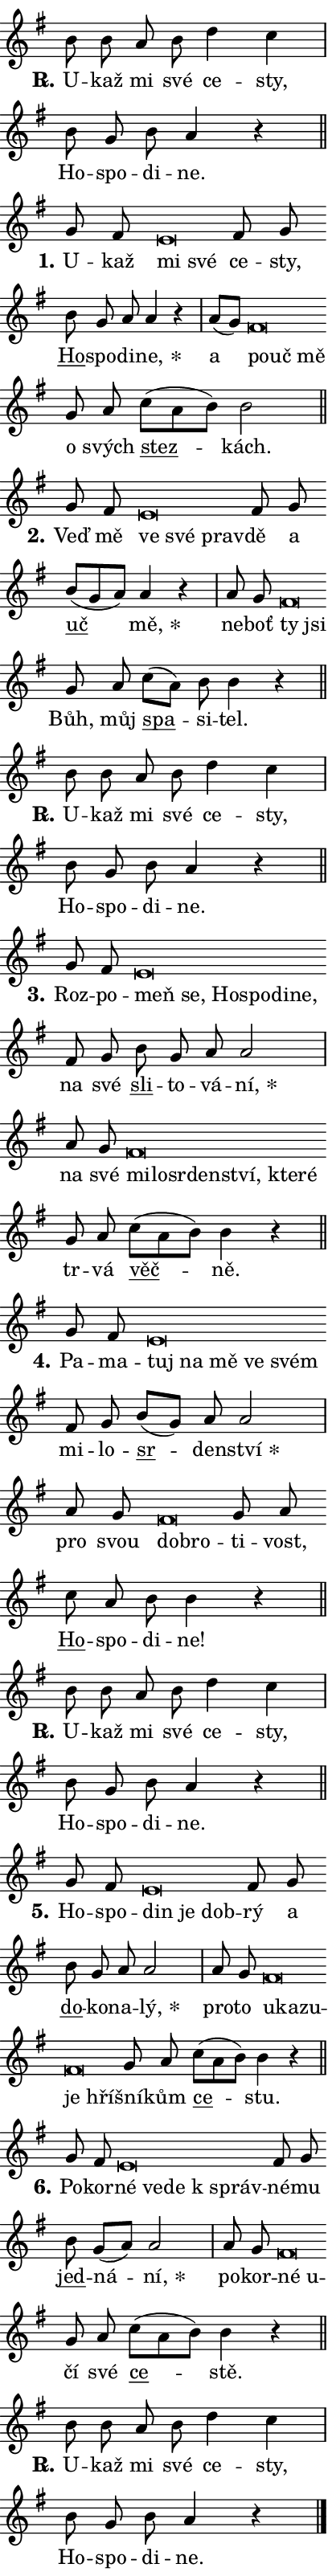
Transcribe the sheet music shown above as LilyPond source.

\version "2.24.0"
\header { tagline = "" }
\paper {
  indent = 0\cm
  top-margin = 0\cm
  right-margin = 0.13\cm % to fit lyric hyphens
  bottom-margin = 0\cm
  left-margin = 0\cm
  paper-width = 7\cm
  page-breaking = #ly:one-page-breaking
  system-system-spacing.basic-distance = #11
  score-system-spacing.basic-distance = #11
  ragged-last = ##f
}


%% Author: Thomas Morley
%% https://lists.gnu.org/archive/html/lilypond-user/2020-05/msg00002.html
#(define (line-position grob)
"Returns position of @var[grob} in current system:
   @code{'start}, if at first time-step
   @code{'end}, if at last time-step
   @code{'middle} otherwise
"
  (let* ((col (ly:item-get-column grob))
         (ln (ly:grob-object col 'left-neighbor))
         (rn (ly:grob-object col 'right-neighbor))
         (col-to-check-left (if (ly:grob? ln) ln col))
         (col-to-check-right (if (ly:grob? rn) rn col))
         (break-dir-left
           (and
             (ly:grob-property col-to-check-left 'non-musical #f)
             (ly:item-break-dir col-to-check-left)))
         (break-dir-right
           (and
             (ly:grob-property col-to-check-right 'non-musical #f)
             (ly:item-break-dir col-to-check-right))))
        (cond ((eqv? 1 break-dir-left) 'start)
              ((eqv? -1 break-dir-right) 'end)
              (else 'middle))))

#(define (tranparent-at-line-position vctor)
  (lambda (grob)
  "Relying on @code{line-position} select the relevant enry from @var{vctor}.
Used to determine transparency,"
    (case (line-position grob)
      ((end) (not (vector-ref vctor 0)))
      ((middle) (not (vector-ref vctor 1)))
      ((start) (not (vector-ref vctor 2))))))

noteHeadBreakVisibility =
#(define-music-function (break-visibility)(vector?)
"Makes @code{NoteHead}s transparent relying on @var{break-visibility}"
#{
  \override NoteHead.transparent =
    #(tranparent-at-line-position break-visibility)
#})

#(define delete-ledgers-for-transparent-note-heads
  (lambda (grob)
    "Reads whether a @code{NoteHead} is transparent.
If so this @code{NoteHead} is removed from @code{'note-heads} from
@var{grob}, which is supposed to be @code{LedgerLineSpanner}.
As a result ledgers are not printed for this @code{NoteHead}"
    (let* ((nhds-array (ly:grob-object grob 'note-heads))
           (nhds-list
             (if (ly:grob-array? nhds-array)
                 (ly:grob-array->list nhds-array)
                 '()))
           ;; Relies on the transparent-property being done before
           ;; Staff.LedgerLineSpanner.after-line-breaking is executed.
           ;; This is fragile ...
           (to-keep
             (remove
               (lambda (nhd)
                 (ly:grob-property nhd 'transparent #f))
               nhds-list)))
      ;; TODO find a better method to iterate over grob-arrays, similiar
      ;; to filter/remove etc for lists
      ;; For now rebuilt from scratch
      (set! (ly:grob-object grob 'note-heads)  '())
      (for-each
        (lambda (nhd)
          (ly:pointer-group-interface::add-grob grob 'note-heads nhd))
        to-keep))))

squashNotes = {
  \override NoteHead.X-extent = #'(-0.2 . 0.2)
  \override NoteHead.Y-extent = #'(-0.75 . 0)
  \override NoteHead.stencil =
    #(lambda (grob)
       (let ((pos (ly:grob-property grob 'staff-position)))
         (begin
           (if (< pos -7) (display "ERROR: Lower brevis then expected\n") (display "OK: Expected brevis position\n"))
           (if (<= pos -6) ly:text-interface::print ly:note-head::print))))
}
unSquashNotes = {
  \revert NoteHead.X-extent
  \revert NoteHead.Y-extent
  \revert NoteHead.stencil
}

hideNotes = \noteHeadBreakVisibility #begin-of-line-visible
unHideNotes = \noteHeadBreakVisibility #all-visible

% work-around for resetting accidentals
% https://lilypond.org/doc/v2.23/Documentation/notation/displaying-rhythms#unmetered-music
cadenzaMeasure = {
  \cadenzaOff
  \partial 1024 s1024
  \cadenzaOn
}

#(define-markup-command (accent layout props text) (markup?)
  "Underline accented syllable"
  (interpret-markup layout props
    #{\markup \override #'(offset . 4.3) \underline { #text }#}))

responsum = \markup \concat {
  "R" \hspace #-1.05 \path #0.1 #'((moveto 0 0.07) (lineto 0.9 0.8)) \hspace #0.05 "."
}

spaceSize = #0.6828661417322834 % exact space size for TeX Gyre Schola

\layout {
  \context {
    \Staff
    \remove "Time_signature_engraver"
    \override LedgerLineSpanner.after-line-breaking = #delete-ledgers-for-transparent-note-heads
  }
  \context {
    \Lyrics {
      \override LyricSpace.minimum-distance = \spaceSize
      \override LyricText.font-name = #"TeX Gyre Schola"
      \override LyricText.font-size = 1
      \override StanzaNumber.font-name = #"TeX Gyre Schola Bold"
      \override StanzaNumber.font-size = 1
    }
  }
  \context {
    \Score 
    \override NoteHead.text =
      #(lambda (grob) 
        (let ((pos (ly:grob-property grob 'staff-position)))
          #{\markup {
            \combine
              \halign #-0.55 \raise #(if (= pos -6) 0 0.5) \override #'(thickness . 2) \draw-line #'(3.2 . 0)
              \musicglyph "noteheads.sM1"
          }#}))
  }
}

% magnetic-lyrics.ily
%
%   written by
%     Jean Abou Samra <jean@abou-samra.fr>
%     Werner Lemberg <wl@gnu.org>
%
%   adapted by
%     Jiri Hon <jiri.hon@gmail.com>
%
% Version 2022-Apr-15

% https://www.mail-archive.com/lilypond-user@gnu.org/msg149350.html

#(define (Left_hyphen_pointer_engraver context)
   "Collect syllable-hyphen-syllable occurrences in lyrics and store
them in properties.  This engraver only looks to the left.  For
example, if the lyrics input is @code{foo -- bar}, it does the
following.

@itemize @bullet
@item
Set the @code{text} property of the @code{LyricHyphen} grob between
@q{foo} and @q{bar} to @code{foo}.

@item
Set the @code{left-hyphen} property of the @code{LyricText} grob with
text @q{foo} to the @code{LyricHyphen} grob between @q{foo} and
@q{bar}.
@end itemize

Use this auxiliary engraver in combination with the
@code{lyric-@/text::@/apply-@/magnetic-@/offset!} hook."
   (let ((hyphen #f)
         (text #f))
     (make-engraver
      (acknowledgers
       ((lyric-syllable-interface engraver grob source-engraver)
        (set! text grob)))
      (end-acknowledgers
       ((lyric-hyphen-interface engraver grob source-engraver)
        ;(when (not (grob::has-interface grob 'lyric-space-interface))
          (set! hyphen grob)));)
      ((stop-translation-timestep engraver)
       (when (and text hyphen)
         (ly:grob-set-object! text 'left-hyphen hyphen))
       (set! text #f)
       (set! hyphen #f)))))

#(define (lyric-text::apply-magnetic-offset! grob)
   "If the space between two syllables is less than the value in
property @code{LyricText@/.details@/.squash-threshold}, move the right
syllable to the left so that it gets concatenated with the left
syllable.

Use this function as a hook for
@code{LyricText@/.after-@/line-@/breaking} if the
@code{Left_@/hyphen_@/pointer_@/engraver} is active."
   (let ((hyphen (ly:grob-object grob 'left-hyphen #f)))
     (when hyphen
       (let ((left-text (ly:spanner-bound hyphen LEFT)))
         (when (grob::has-interface left-text 'lyric-syllable-interface)
           (let* ((common (ly:grob-common-refpoint grob left-text X))
                  (this-x-ext (ly:grob-extent grob common X))
                  (left-x-ext
                   (begin
                     ;; Trigger magnetism for left-text.
                     (ly:grob-property left-text 'after-line-breaking)
                     (ly:grob-extent left-text common X)))
                  ;; `delta` is the gap width between two syllables.
                  (delta (- (interval-start this-x-ext)
                            (interval-end left-x-ext)))
                  (details (ly:grob-property grob 'details))
                  (threshold (assoc-get 'squash-threshold details 0.2)))
             (when (< delta threshold)
               (let* (;; We have to manipulate the input text so that
                      ;; ligatures crossing syllable boundaries are not
                      ;; disabled.  For languages based on the Latin
                      ;; script this is essentially a beautification.
                      ;; However, for non-Western scripts it can be a
                      ;; necessity.
                      (lt (ly:grob-property left-text 'text))
                      (rt (ly:grob-property grob 'text))
                      (is-space (grob::has-interface hyphen 'lyric-space-interface))
                      (space (if is-space " " ""))
                      (extra-delta (if is-space spaceSize 0))
                      ;; Append new syllable.
                      (ltrt-space (if (and (string? lt) (string? rt))
                                (string-append lt space rt)
                                (make-concat-markup (list lt space rt))))
                      ;; Right-align `ltrt` to the right side.
                      (ltrt-space-markup (grob-interpret-markup
                               grob
                               (make-translate-markup
                                (cons (interval-length this-x-ext) 0)
                                (make-right-align-markup ltrt-space)))))
                 (begin
                   ;; Don't print `left-text`.
                   (ly:grob-set-property! left-text 'stencil #f)
                   ;; Set text and stencil (which holds all collected
                   ;; syllables so far) and shift it to the left.
                   (ly:grob-set-property! grob 'text ltrt-space)
                   (ly:grob-set-property! grob 'stencil ltrt-space-markup)
                   (ly:grob-translate-axis! grob (- (- delta extra-delta)) X))))))))))


#(define (lyric-hyphen::displace-bounds-first grob)
   ;; Make very sure this callback isn't triggered too early.
   (let ((left (ly:spanner-bound grob LEFT))
         (right (ly:spanner-bound grob RIGHT)))
     (ly:grob-property left 'after-line-breaking)
     (ly:grob-property right 'after-line-breaking)
     (ly:lyric-hyphen::print grob)))

squashThreshold = #0.4

\layout {
  \context {
    \Lyrics
    \consists #Left_hyphen_pointer_engraver
    \override LyricText.after-line-breaking =
      #lyric-text::apply-magnetic-offset!
    \override LyricHyphen.stencil = #lyric-hyphen::displace-bounds-first
    \override LyricText.details.squash-threshold = \squashThreshold
    \override LyricHyphen.minimum-distance = 0
    \override LyricHyphen.minimum-length = \squashThreshold
  }
}

squashText = \override LyricText.details.squash-threshold = 9999
unSquashText = \override LyricText.details.squash-threshold = \squashThreshold

leftText = \override LyricText.self-alignment-X = #LEFT
unLeftText = \revert LyricText.self-alignment-X

starOffset = #(lambda (grob) 
                (let ((x_offset (ly:self-alignment-interface::aligned-on-x-parent grob)))
                  (if (= x_offset 0) 0 (+ x_offset 1.2))))

star = #(define-music-function (syllable)(string?)
"Append star separator at the end of a syllable"
#{
  \once \override LyricText.X-offset = #starOffset
  \lyricmode { \markup {
    #syllable
    \override #'((font-name . "TeX Gyre Schola Bold")) \hspace #0.2 \lower #0.65 \larger "*"
  } }
#})

starAccent = #(define-music-function (syllable)(string?)
"Append star separator at the end of a syllable and make accent"
#{
  \once \override LyricText.X-offset = #starOffset
  \lyricmode { \markup {
    \accent #syllable
    \override #'((font-name . "TeX Gyre Schola Bold")) \hspace #0.2 \lower #0.65 \larger "*"
  } }
#})

breath = #(define-music-function (syllable)(string?)
"Append breathing indicator at the end of a syllable"
#{
  \lyricmode { \markup { #syllable "+" } }
#})

optionalBreath = #(define-music-function (syllable)(string?)
"Append optional breathing indicator at the end of a syllable"
#{
  \lyricmode { \markup { #syllable "(+)" } }
#})


\score {
    <<
        \new Voice = "melody" { \cadenzaOn \key g \major \relative { b'8 b a b d4 c \cadenzaMeasure \bar "|" b8 g b a4 r \cadenzaMeasure \bar "||" \break } }
        \new Lyrics \lyricsto "melody" { \lyricmode { \set stanza = \responsum
U -- kaž mi své ce -- sty, Ho -- spo -- di -- ne. } }
    >>
    \layout {}
}

\score {
    <<
        \new Voice = "melody" { \cadenzaOn \key g \major \relative { g'8 fis \squashNotes e\breve*1/16 \hideNotes \breve*1/16 \bar "" \unHideNotes \unSquashNotes fis8 g \bar "" b g a a4 r \cadenzaMeasure \bar "|" a8[( g)] \squashNotes fis\breve*1/16 \hideNotes \breve*1/16 \breve*1/16 \bar "" \unHideNotes \unSquashNotes g8 a \bar "" c[( a b)] b2 \cadenzaMeasure \bar "||" \break } }
        \new Lyrics \lyricsto "melody" { \lyricmode { \set stanza = "1."
U -- kaž \leftText mi \squashText své \unLeftText \unSquashText ce -- sty, \markup \accent Ho -- spo -- di -- \star ne, a \leftText po -- \squashText uč mě \unLeftText \unSquashText o svých \markup \accent stez -- kách. } }
    >>
    \layout {}
}

\score {
    <<
        \new Voice = "melody" { \cadenzaOn \key g \major \relative { g'8 fis \squashNotes e\breve*1/16 \hideNotes \breve*1/16 \breve*1/16 \bar "" \unHideNotes \unSquashNotes fis8 g \bar "" b[( g a)] a4 r \cadenzaMeasure \bar "|" a8 g \squashNotes fis\breve*1/16 \hideNotes \breve*1/16 \bar "" \unHideNotes \unSquashNotes g8 a \bar "" c[( a)] b b4 r \cadenzaMeasure \bar "||" \break } }
        \new Lyrics \lyricsto "melody" { \lyricmode { \set stanza = "2."
Veď mě \leftText ve \squashText své prav -- \unLeftText \unSquashText dě a \markup \accent uč \star mě, ne -- boť \leftText ty \squashText jsi \unLeftText \unSquashText Bůh, můj \markup \accent spa -- si -- tel. } }
    >>
    \layout {}
}

\score {
    <<
        \new Voice = "melody" { \cadenzaOn \key g \major \relative { b'8 b a b d4 c \cadenzaMeasure \bar "|" b8 g b a4 r \cadenzaMeasure \bar "||" \break } }
        \new Lyrics \lyricsto "melody" { \lyricmode { \set stanza = \responsum
U -- kaž mi své ce -- sty, Ho -- spo -- di -- ne. } }
    >>
    \layout {}
}

\score {
    <<
        \new Voice = "melody" { \cadenzaOn \key g \major \relative { g'8 fis \squashNotes e\breve*1/16 \hideNotes \breve*1/16 \bar "" \breve*1/16 \bar "" \breve*1/16 \bar "" \breve*1/16 \breve*1/16 \bar "" \unHideNotes \unSquashNotes fis8 g \bar "" b g a a2 \cadenzaMeasure \bar "|" a8 g \squashNotes fis\breve*1/16 \hideNotes \breve*1/16 \bar "" \breve*1/16 \bar "" \breve*1/16 \bar "" \breve*1/16 \bar "" \breve*1/16 \breve*1/16 \bar "" \unHideNotes \unSquashNotes g8 a \bar "" c[( a b)] b4 r \cadenzaMeasure \bar "||" \break } }
        \new Lyrics \lyricsto "melody" { \lyricmode { \set stanza = "3."
Roz -- po -- \leftText meň \squashText se, Ho -- spo -- di -- ne, \unLeftText \unSquashText na své \markup \accent sli -- to -- vá -- \star ní, na své \leftText mi -- \squashText lo -- sr -- den -- ství, kte -- ré \unLeftText \unSquashText tr -- vá \markup \accent věč -- ně. } }
    >>
    \layout {}
}

\score {
    <<
        \new Voice = "melody" { \cadenzaOn \key g \major \relative { g'8 fis \squashNotes e\breve*1/16 \hideNotes \breve*1/16 \bar "" \breve*1/16 \bar "" \breve*1/16 \breve*1/16 \bar "" \unHideNotes \unSquashNotes fis8 g \bar "" b[( g)] a a2 \cadenzaMeasure \bar "|" a8 g \squashNotes fis\breve*1/16 \hideNotes \breve*1/16 \bar "" \unHideNotes \unSquashNotes g8 a \bar "" c a b b4 r \cadenzaMeasure \bar "||" \break } }
        \new Lyrics \lyricsto "melody" { \lyricmode { \set stanza = "4."
Pa -- ma -- \leftText tuj \squashText na mě ve svém \unLeftText \unSquashText mi -- lo -- \markup \accent sr -- den -- \star ství pro svou \leftText dob -- \squashText ro -- \unLeftText \unSquashText ti -- vost, \markup \accent Ho -- spo -- di -- ne! } }
    >>
    \layout {}
}

\score {
    <<
        \new Voice = "melody" { \cadenzaOn \key g \major \relative { b'8 b a b d4 c \cadenzaMeasure \bar "|" b8 g b a4 r \cadenzaMeasure \bar "||" \break } }
        \new Lyrics \lyricsto "melody" { \lyricmode { \set stanza = \responsum
U -- kaž mi své ce -- sty, Ho -- spo -- di -- ne. } }
    >>
    \layout {}
}

\score {
    <<
        \new Voice = "melody" { \cadenzaOn \key g \major \relative { g'8 fis \squashNotes e\breve*1/16 \hideNotes \breve*1/16 \breve*1/16 \bar "" \unHideNotes \unSquashNotes fis8 g \bar "" b g a a2 \cadenzaMeasure \bar "|" a8 g \squashNotes fis\breve*1/16 \hideNotes \breve*1/16 \bar "" \breve*1/16 \bar "" \breve*1/16 \breve*1/16 \bar "" \unHideNotes \unSquashNotes g8 a \bar "" c[( a b)] b4 r \cadenzaMeasure \bar "||" \break } }
        \new Lyrics \lyricsto "melody" { \lyricmode { \set stanza = "5."
Ho -- spo -- \leftText din \squashText je dob -- \unLeftText \unSquashText rý a \markup \accent do -- ko -- na -- \star lý, pro -- to \leftText u -- \squashText ka -- zu -- je hří -- \unLeftText \unSquashText šní -- kům \markup \accent ce -- stu. } }
    >>
    \layout {}
}

\score {
    <<
        \new Voice = "melody" { \cadenzaOn \key g \major \relative { g'8 fis \squashNotes e\breve*1/16 \hideNotes \breve*1/16 \bar "" \breve*1/16 \breve*1/16 \bar "" \unHideNotes \unSquashNotes fis8 g \bar "" b g[( a)] a2 \cadenzaMeasure \bar "|" a8 g \squashNotes fis\breve*1/16 \hideNotes \breve*1/16 \bar "" \unHideNotes \unSquashNotes g8 a \bar "" c[( a b)] b4 r \cadenzaMeasure \bar "||" \break } }
        \new Lyrics \lyricsto "melody" { \lyricmode { \set stanza = "6."
Po -- kor -- \leftText né \squashText ve -- de "k správ" -- \unLeftText \unSquashText né -- mu \markup \accent jed -- ná -- \star ní, po -- kor -- \leftText né \squashText u -- \unLeftText \unSquashText čí své \markup \accent ce -- stě. } }
    >>
    \layout {}
}

\score {
    <<
        \new Voice = "melody" { \cadenzaOn \key g \major \relative { b'8 b a b d4 c \cadenzaMeasure \bar "|" b8 g b a4 r \cadenzaMeasure \bar "||" \break } \bar "|." }
        \new Lyrics \lyricsto "melody" { \lyricmode { \set stanza = \responsum
U -- kaž mi své ce -- sty, Ho -- spo -- di -- ne. } }
    >>
    \layout {}
}
